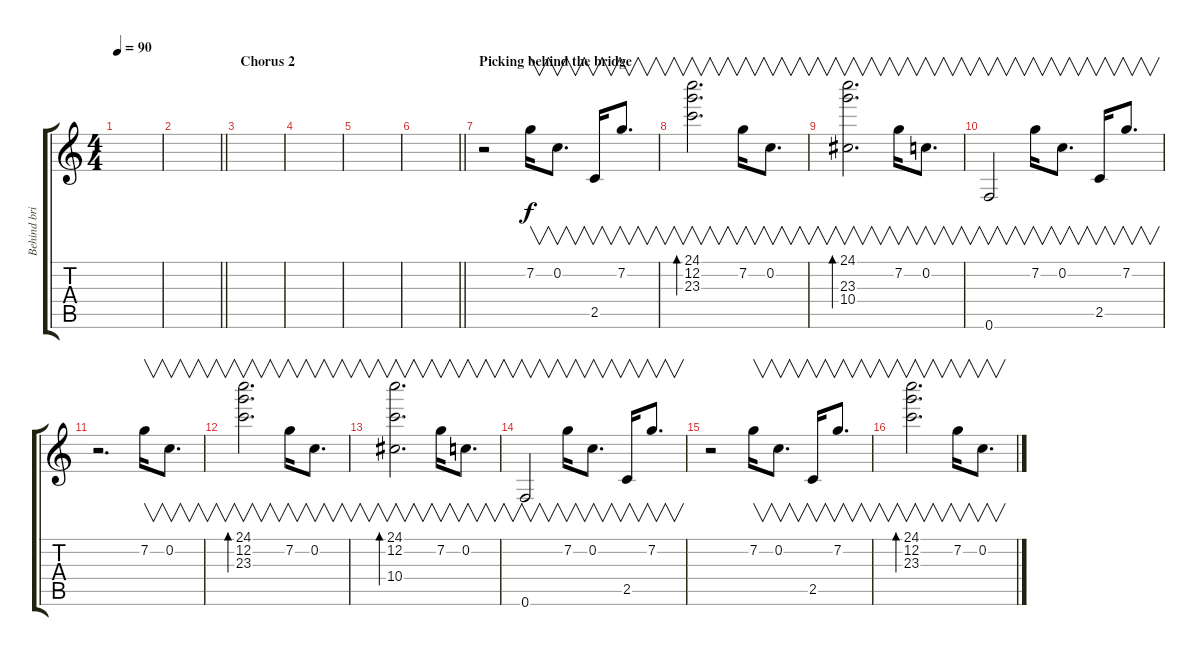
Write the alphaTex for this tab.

\track ("Behind bridge" "Behind bri") {instrument overdrivenguitar}
\staff {score tabs}
\tuning (C4 C4 Ab3 Eb3 Bb2 F2) {hide}
\ts (4 4)
\tempo 90
\clef g2
\ks c
|
\barLineRight lightlight
|
\section ("" "Chorus 2")
|
|
|
\barLineRight lightlight
|
\section ("" "Picking behind the bridge")
r.2 7.2.16{v} 0.2.8{v d} 2.5.16{v} 7.2.8{v d} |
(24.1 12.2 23.3).2{v d bd 480} 7.2.16{v} 0.2.8{v d} |
(24.1 23.3 10.4).2{v d bd 480} 7.2.16{v} 0.2.8{v d} |
0.6.2{v} 7.2.16{v} 0.2.8{v d} 2.5.16{v} 7.2.8{v d} |
r.2{d} 7.2.16{v} 0.2.8{v d} |
(24.1 12.2 23.3).2{v d bd 480} 7.2.16{v} 0.2.8{v d} |
(24.1 12.2 10.4).2{v d bd 480} 7.2.16{v} 0.2.8{v d} |
0.6.2{v} 7.2.16{v} 0.2.8{v d} 2.5.16{v} 7.2.8{v d} |
r.2 7.2.16{v} 0.2.8{v d} 2.5.16{v} 7.2.8{v d} |
(24.1 12.2 23.3).2{v d bd 480} 7.2.16{v} 0.2.8{v d}
